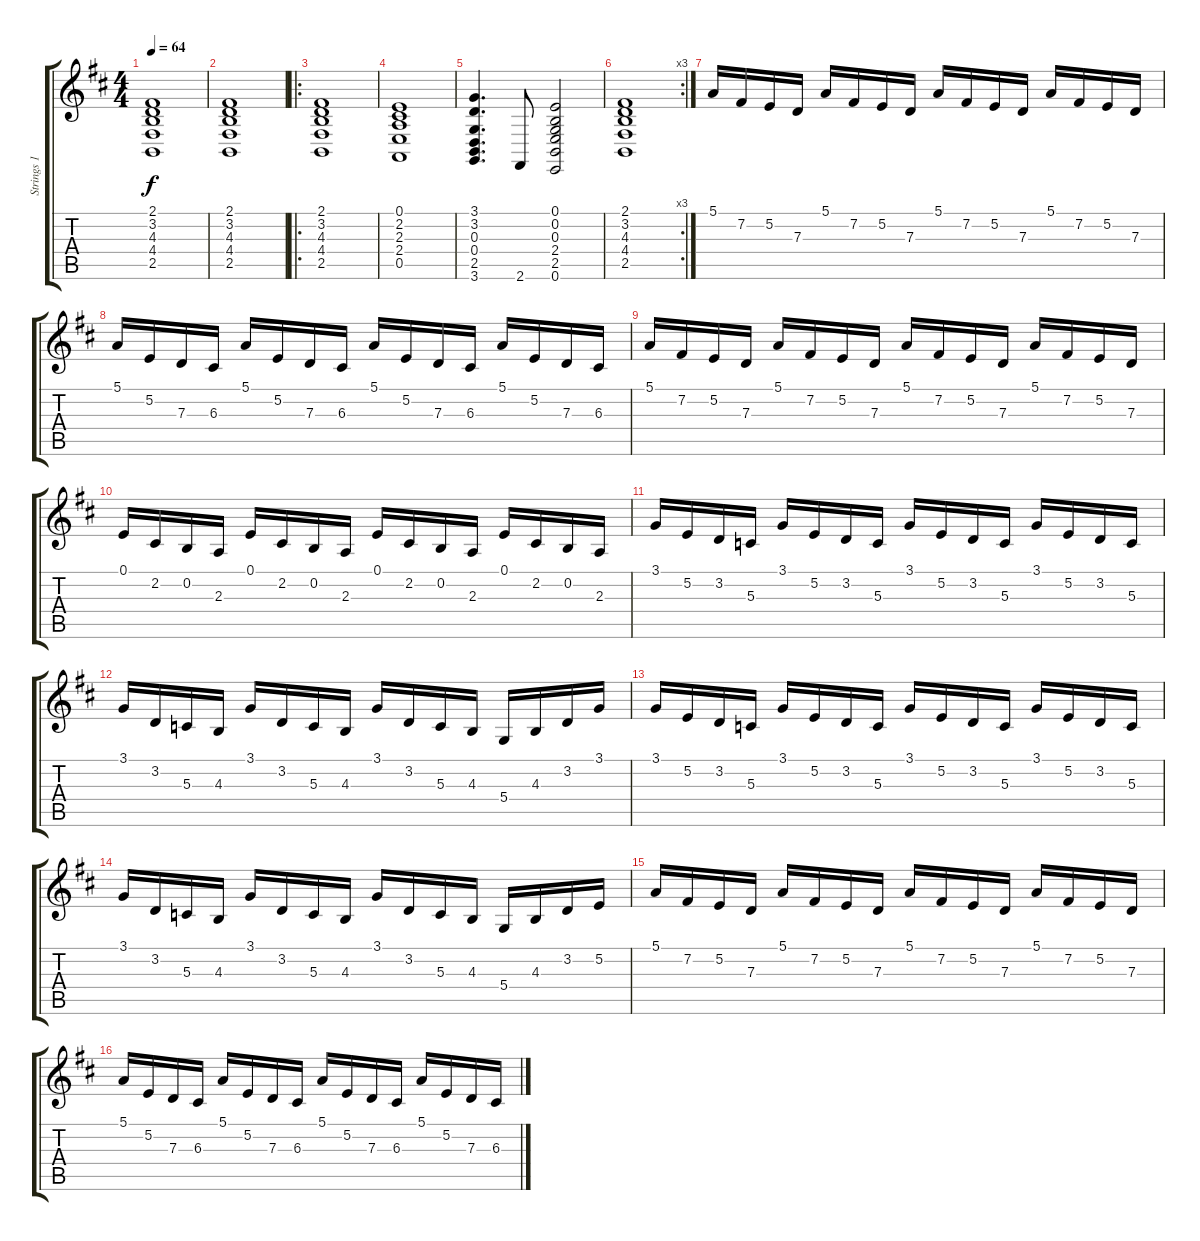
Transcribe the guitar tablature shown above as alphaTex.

\track ("Strings 1" "Strings 1") {instrument synthstrings1}
\staff {score tabs}
\tuning (E4 B3 G3 D3 A2 E2) {hide}
\ts (4 4)
\tempo 64
\clef g2
\ks d
(2.1 3.2 4.3 4.4 2.5).1{dy f instrument synthstrings1} |
(2.1 3.2 4.3 4.4 2.5).1 |
\ro
(2.1 3.2 4.3 4.4 2.5).1 |
(0.1 2.2 2.3 2.4 0.5).1 |
(3.1 3.2 0.3 0.4 2.5 3.6).4{d} 2.6.8 (0.1 0.2 0.3 2.4 2.5 0.6).2 |
\rc 3
(2.1 3.2 4.3 4.4 2.5).1 |
5.1.16 7.2.16 5.2.16 7.3.16 5.1.16 7.2.16 5.2.16 7.3.16 5.1.16 7.2.16 5.2.16 7.3.16 5.1.16 7.2.16 5.2.16 7.3.16 |
5.1.16 5.2.16 7.3.16 6.3.16 5.1.16 5.2.16 7.3.16 6.3.16 5.1.16 5.2.16 7.3.16 6.3.16 5.1.16 5.2.16 7.3.16 6.3.16 |
5.1.16 7.2.16 5.2.16 7.3.16 5.1.16 7.2.16 5.2.16 7.3.16 5.1.16 7.2.16 5.2.16 7.3.16 5.1.16 7.2.16 5.2.16 7.3.16 |
0.1.16 2.2.16 0.2.16 2.3.16 0.1.16 2.2.16 0.2.16 2.3.16 0.1.16 2.2.16 0.2.16 2.3.16 0.1.16 2.2.16 0.2.16 2.3.16 |
3.1.16 5.2.16 3.2.16 5.3.16 3.1.16 5.2.16 3.2.16 5.3.16 3.1.16 5.2.16 3.2.16 5.3.16 3.1.16 5.2.16 3.2.16 5.3.16 |
3.1.16 3.2.16 5.3.16 4.3.16 3.1.16 3.2.16 5.3.16 4.3.16 3.1.16 3.2.16 5.3.16 4.3.16 5.4.16 4.3.16 3.2.16 3.1.16 |
3.1.16 5.2.16 3.2.16 5.3.16 3.1.16 5.2.16 3.2.16 5.3.16 3.1.16 5.2.16 3.2.16 5.3.16 3.1.16 5.2.16 3.2.16 5.3.16 |
3.1.16 3.2.16 5.3.16 4.3.16 3.1.16 3.2.16 5.3.16 4.3.16 3.1.16 3.2.16 5.3.16 4.3.16 5.4.16 4.3.16 3.2.16 5.2.16 |
5.1.16 7.2.16 5.2.16 7.3.16 5.1.16 7.2.16 5.2.16 7.3.16 5.1.16 7.2.16 5.2.16 7.3.16 5.1.16 7.2.16 5.2.16 7.3.16 |
5.1.16 5.2.16 7.3.16 6.3.16 5.1.16 5.2.16 7.3.16 6.3.16 5.1.16 5.2.16 7.3.16 6.3.16 5.1.16 5.2.16 7.3.16 6.3.16
